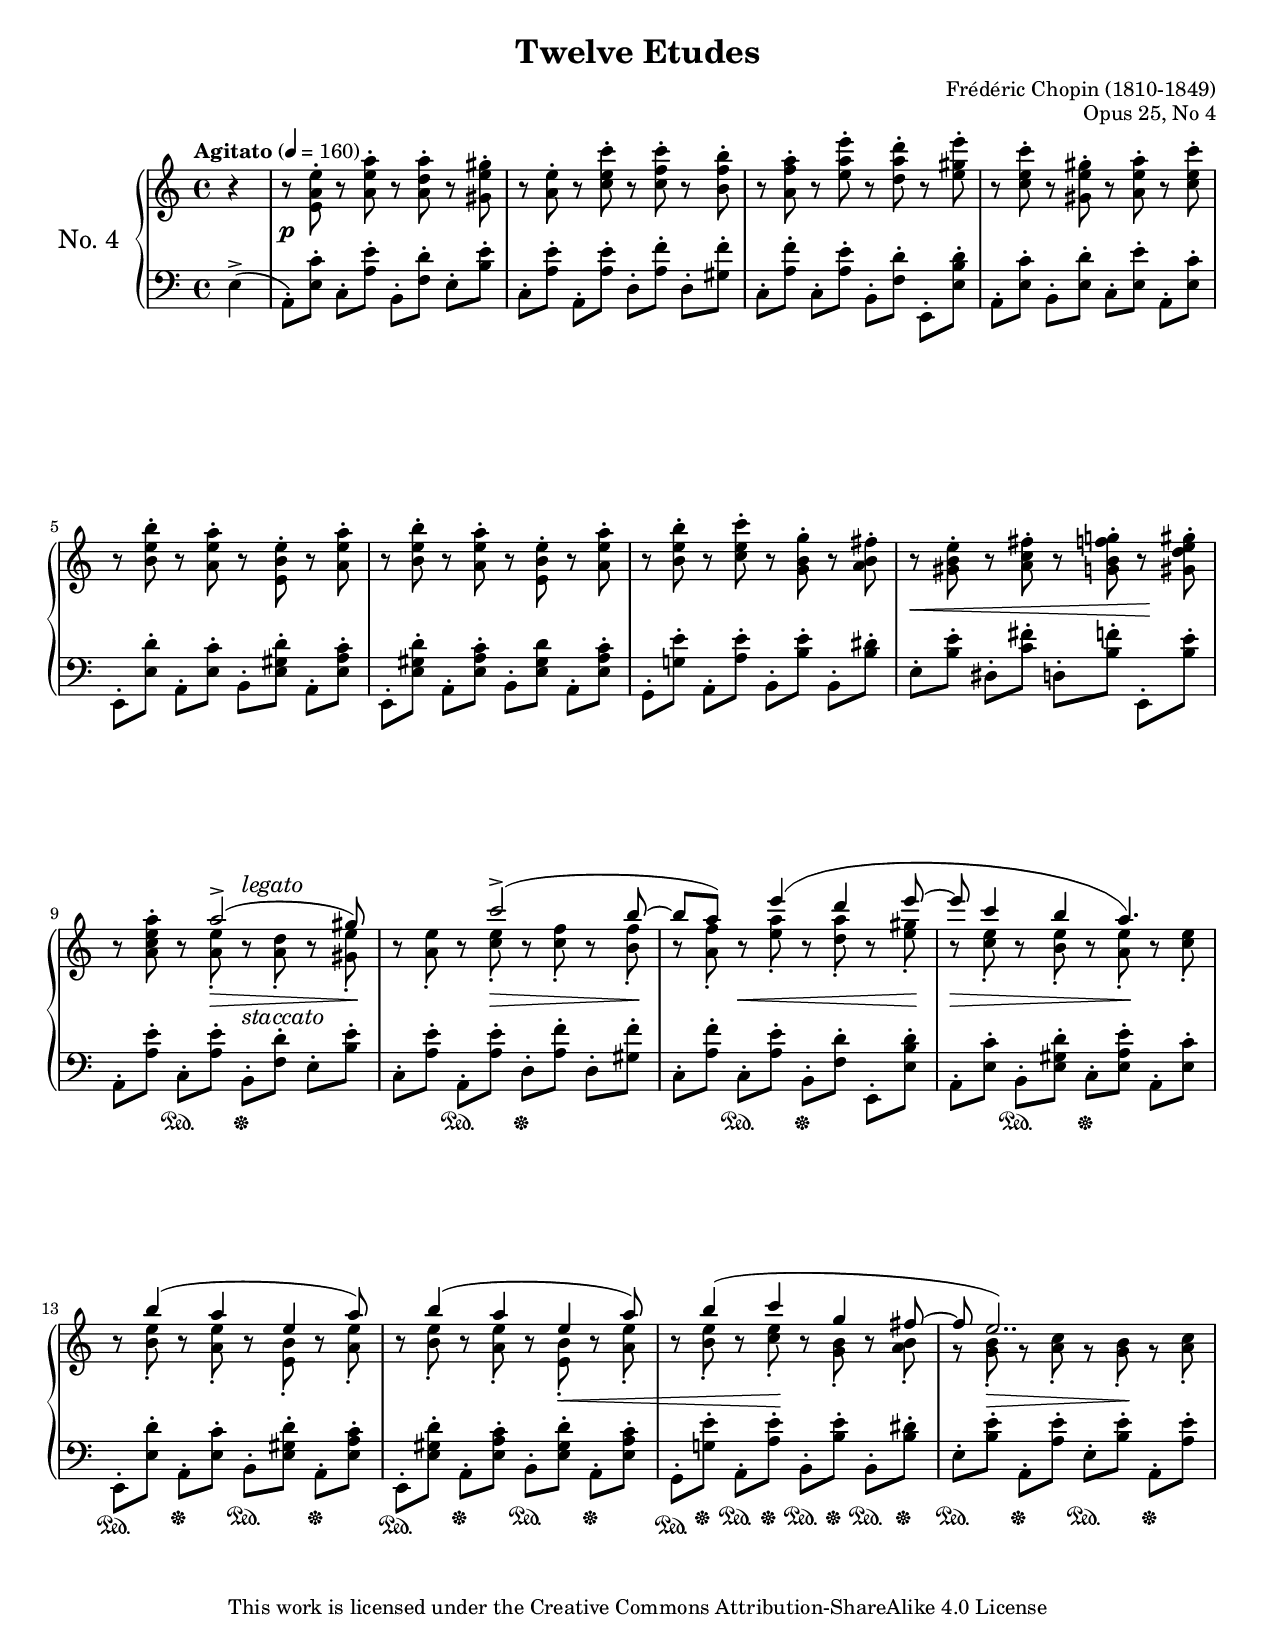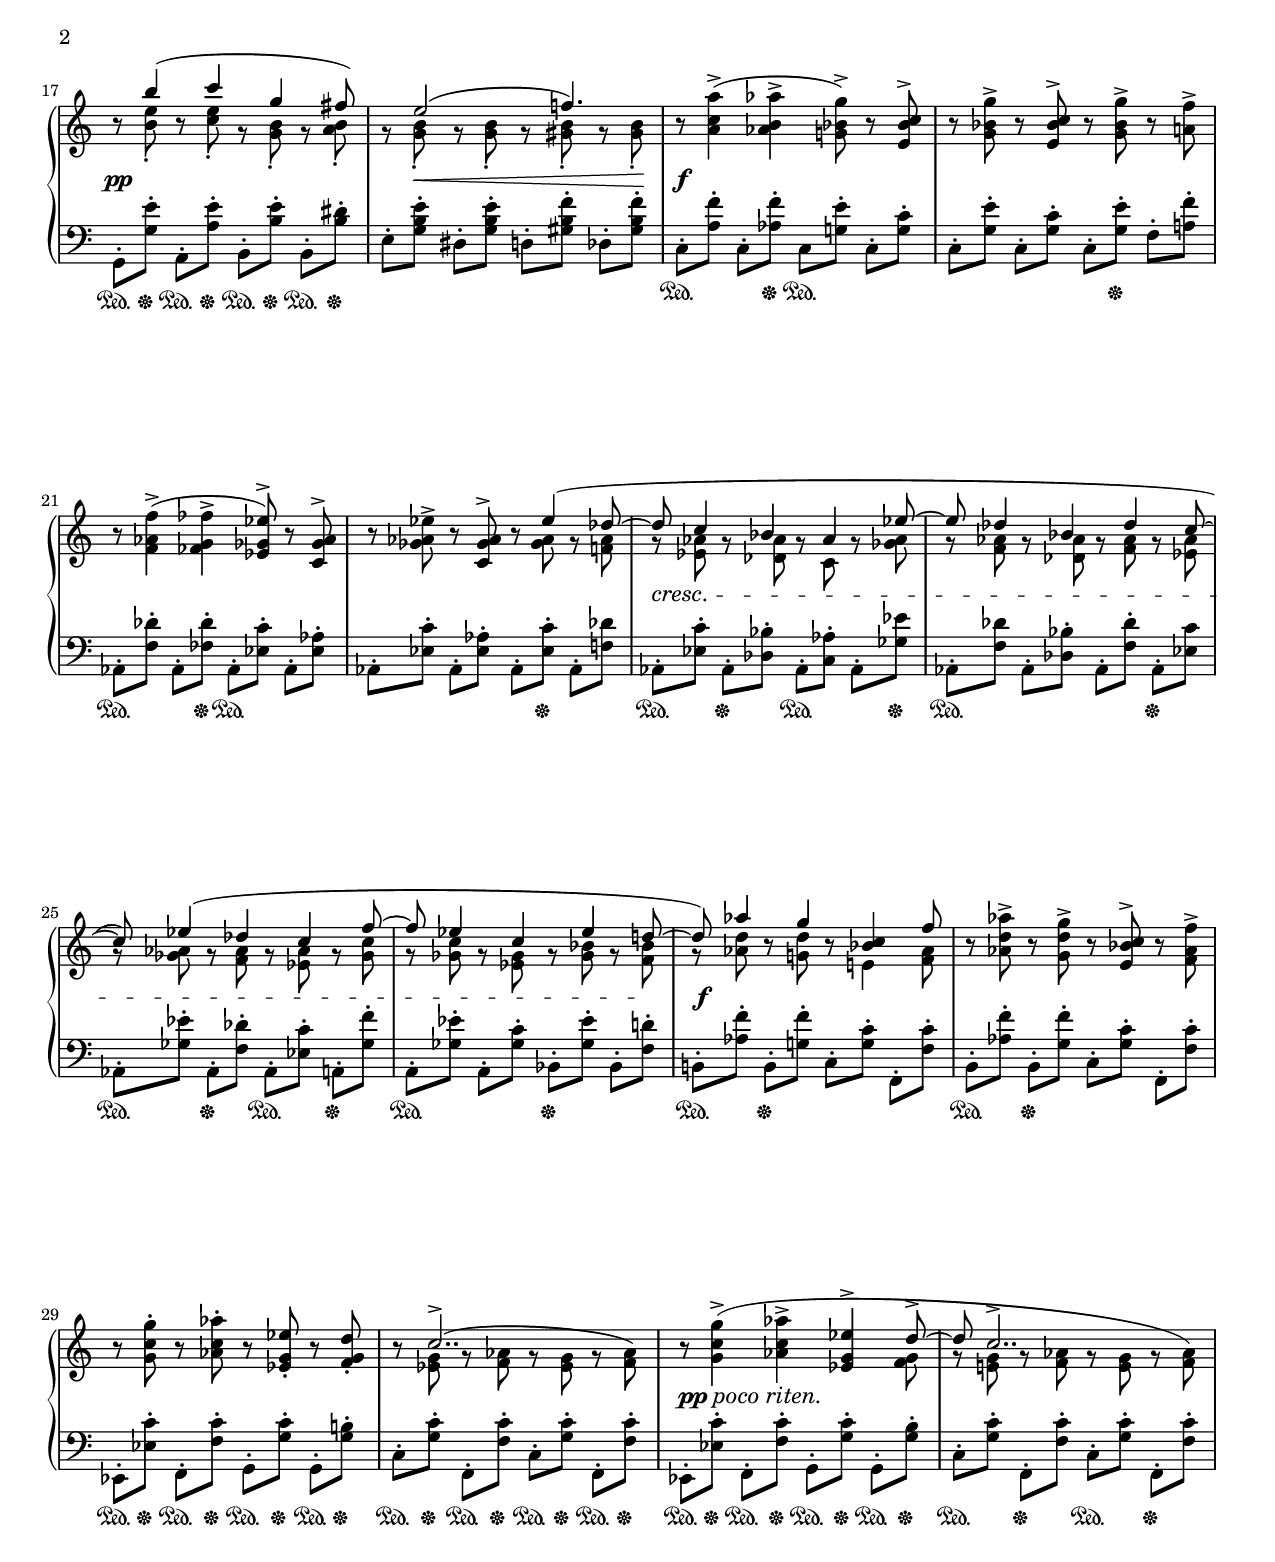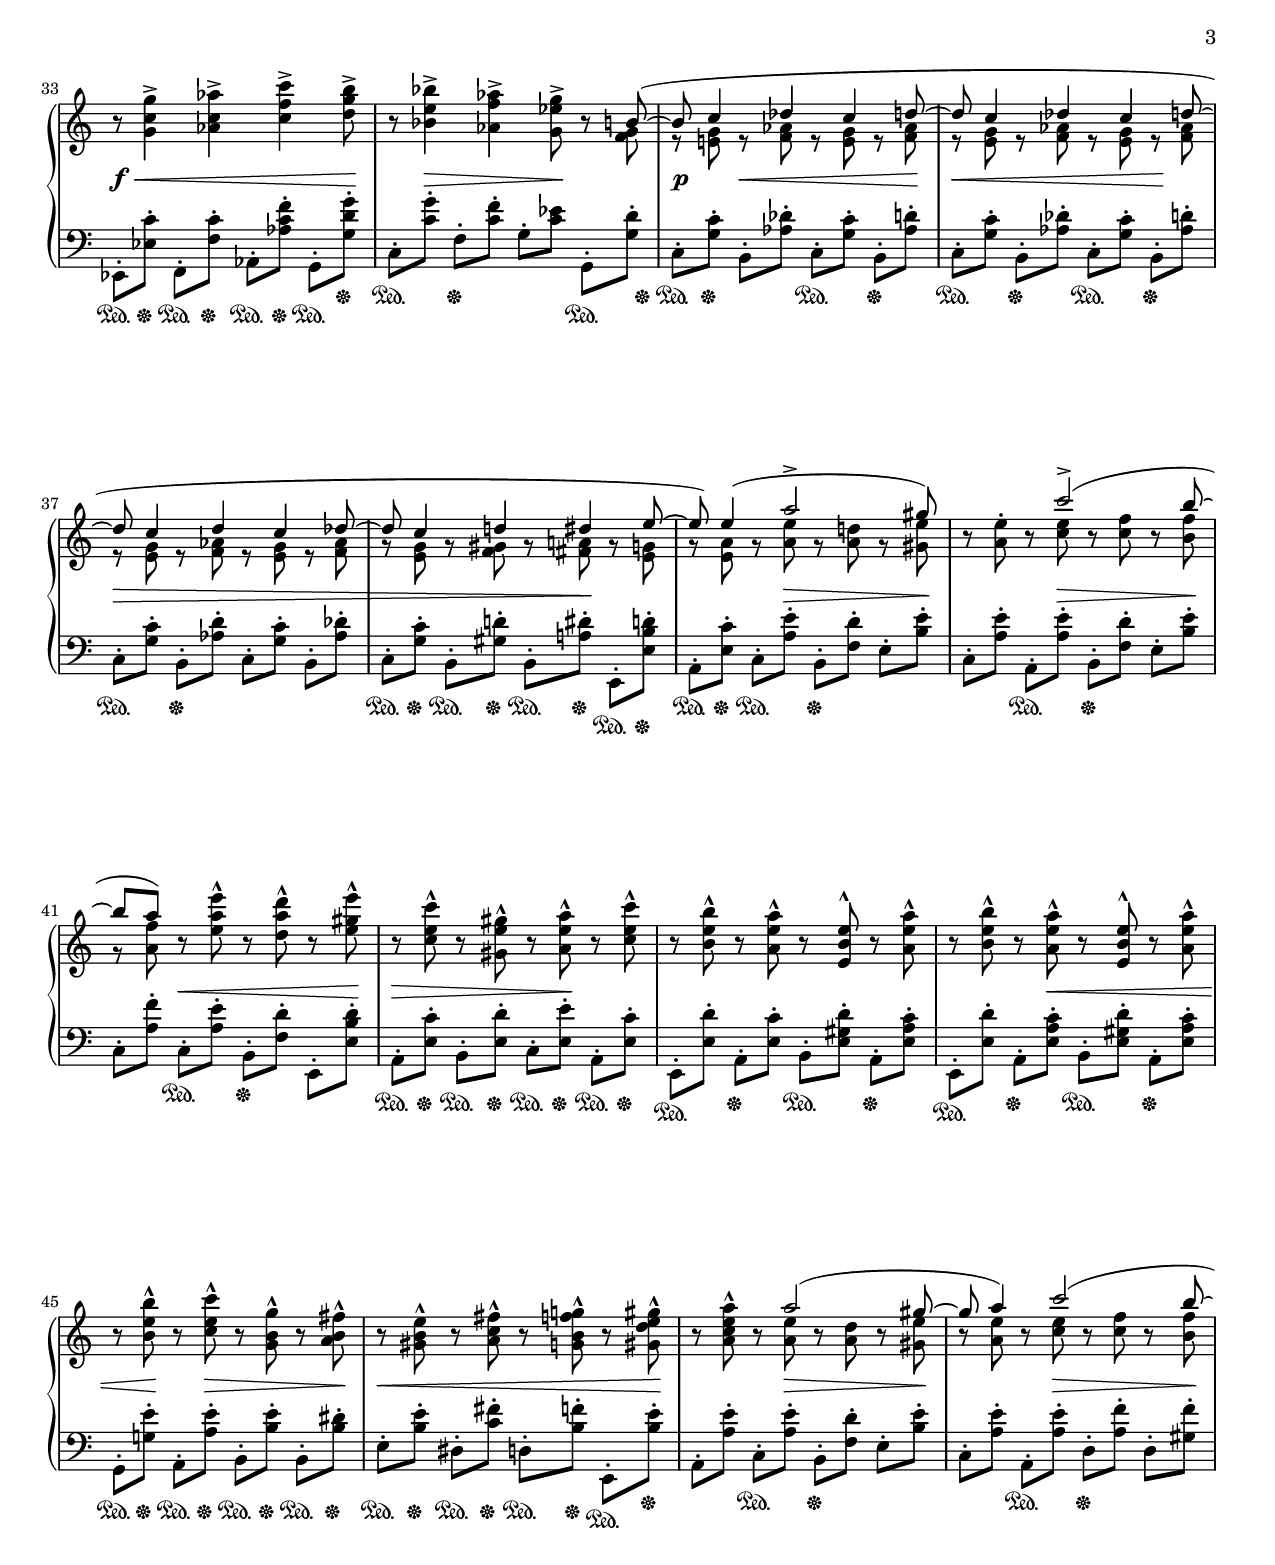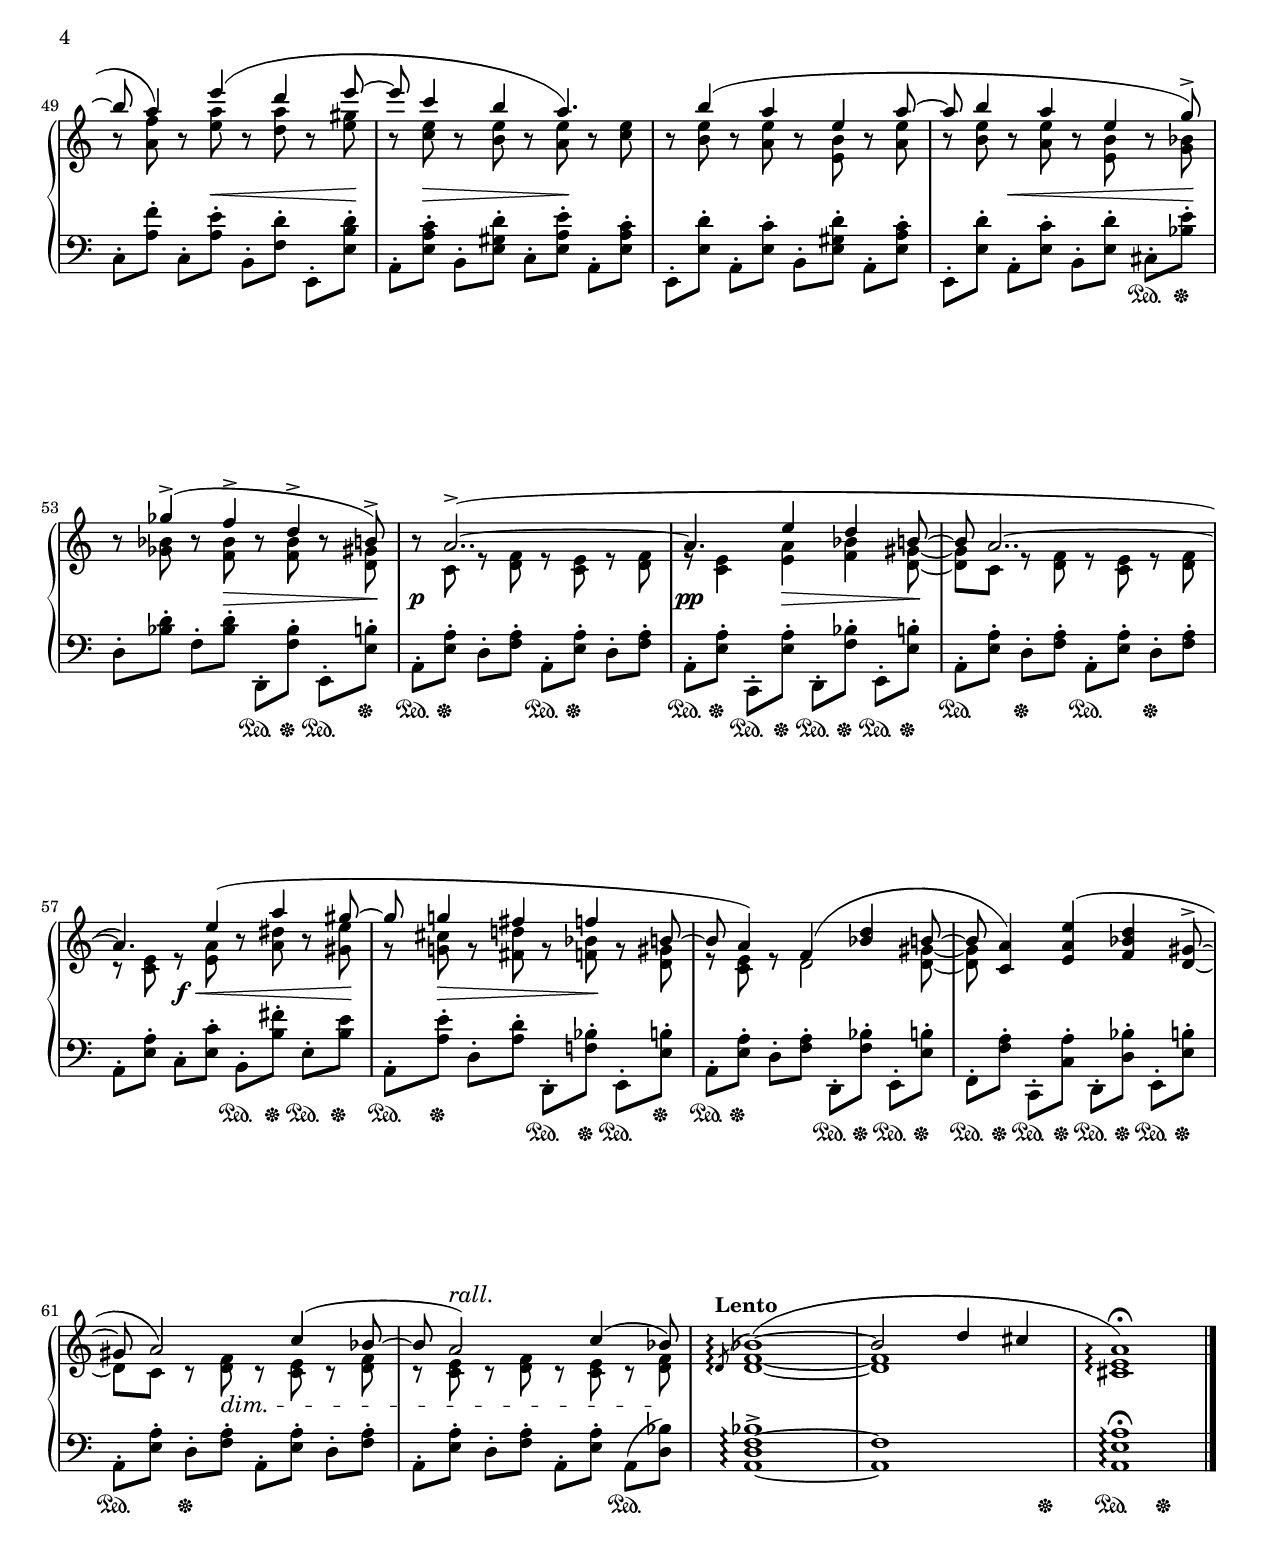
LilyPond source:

\version "2.24.1"
\language "english"

\include "includes/header-paper.ily"
%...+....1....+....2....+....3....+....4....+....5....+....6....+....7....+....
\version "2.24.1"

\include "global-variables.ily"

%%% Positions and shapes %%%

lengthenTieA = \tweak minimum-length 4 \etc
lengthenArp = 
  \tweak positions #'(-3 . 1) 
  \tweak extra-spacing-width #'(-1 . 0)
  \tweak X-offset -1
  \tweak vertical-skylines ##f
  \etc

%%% Music %%%

global = {
  \time 4/4
  \key a \minor
  \accidentalStyle piano
  \set Timing.beamExceptions = #'()
  \set Timing.baseMoment = #(ly:make-moment 1/4)
  \set Timing.beatStructure = 1,1,1,1
}

rightHandUpper = \relative {
  \voiceOne
  \partial 4 s4
  s1 * 8 |
  
  \barNumberCheck 9
  s4. a''2->( gs8) |
  s4. c2->( b8~ |
  b8 a) s8 e'4( d e8~ |
  e8 c4 b a4.) |
  s8 b4( a e a8) |
  s8 b4( a e a8) |
  s8 b4( c g fs8~ |
  fs8 e2..) |
  
  \barNumberCheck 17
  s8 b'4( c g fs8) |
  s8 e2( f4.) |
  s1 * 3 |
  s2 s8 ef4( df8~ |
  df8 c4 bf af ef'8-\lengthenTieA ~ |
  ef8 df4 bf df c8~ |
  
  \barNumberCheck 25
  c8) ef4( df c f8~ |
  f8 ef4 c ef d8~ |
  d8) af'4 g <bf, c> f'8 |
  s1 * 2 |
  s8 c2..*6/7->( \hideNotes af8) \unHideNotes | 
  s2.. d8->~ |
  d8 c2..-> |
  
  \barNumberCheck 33
  s1 |
  s2.. b8~( |
  b8 c4 df c d8~ |
  d8 c4 df c d8~ |
  d8 c4 d c df8-\lengthenTieA ~ |
  df8 c4 d ds e8~ |
  e8) e4( a2-> gs8) |
  s4. c2->( b8~ |
  
  \barNumberCheck 41
  b8 a) s2. |
  s1 * 5 |
  s4. a2( gs8~ |
  gs8 a4) c2( b8~ |
  
  \barNumberCheck 49
  b8 a4) e'( d e8~ |
  e8 c4 b a4.) |
  s8 b4( a e a8~ |
  a8 b4 a e g8->) |
  s8 gf4->( f-> d-> b8->) |
  s8 a2..->(~ |
  a4. e'4 d b8~ |
  b8 a2..~ |
  
  \barNumberCheck 57
  a4.) e'4( a gs8-\lengthenTieA ~ |
  gs8 g4 fs f b,8~ |
  b8 a4) f( <bf d> b8~ |
  b8 <c, a'>4) <e a e'>( <f bf d> <d gs>8->~
  gs8 a2) c4( bf8~ |
  bf8 a2)^\rall c4( bf8) |
  \tempo "Lento"
  \acciaccatura { d,8-\lengthenArp \arpeggio } bf'1(~ |
  bf2 d4 cs |
  
  \barNumberCheck 65
  <cs, e a>1)\arpeggio \fermata |
  \bar "|."
}

rightHandLower = \relative {
  \oneVoice
  \stemDown
  \partial 4 r4
  r8 <e' a e'>-. r <a e' a>-. r <a d a'>-. r <gs e' gs>-. |
  r8 <a e'>-. r <c e c'>-. r <c f c'>-. r <b f' b>-. |
  r8 <a f' a>-. r <e' a e'>-. r <d a' d>-. r <e gs e'>-. |
  r8 <c e c'>-. r <gs e' gs>-. r <a e' a>-. r <c e c'>-. |
  r8 <b e b'>-. r <a e' a>-. r <e b' e>-. r <a e' a>-. |
  r8 <b e b'>-. r <a e' a>-. r <e b' e>-. r <a e' a>-. |
  r8 <b e b'>-. r <c e c'>-. r <g b g'>-. r <a b fs'>-. |
  r8 <gs b e>-. r <a c fs>-. r <g b f' g>-. r <gs d' e gs>-. |
  
  \barNumberCheck 9
  r8 <a c e a>-. r \voiceTwo <a e'>-. b\rest^\legato <a d>-. b\rest <gs e'>-. |
  b8\rest <a e'>-. b\rest <c e>-. b\rest  <c f>-. b\rest <b f'>-. |
  b8\rest <a f'>-. b\rest <e a>-. b\rest <d a'>-. b\rest <e gs>-. |
  b8\rest <c e>-. b\rest <b e>-. b\rest <a e'>-. b\rest <c e>-. |
  b8\rest <b e>-. b\rest <a e'>-. b\rest <e, b'>-. b'\rest <a e'>-. |
  b8\rest <b e>-. b\rest <a e'>-. b\rest <e, b'>-. b'\rest <a e'>-. |
  b8\rest <b e>-. b\rest <c e>-. b\rest <g b>-. b\rest <a b>-. |
  g8\rest <g b>-. g\rest <a c>-. g\rest <g b>-. g\rest <a c>-. |
  
  \barNumberCheck 17
  b8\rest <b e>-. b\rest <c e>-. g\rest <g b>-. g\rest <a b>-. |
  g8\rest <g b>-. g\rest <g b>-. g\rest <gs b>-. g\rest <gs b>-. |
  \oneVoice
  r8 <a c a'>4->( <af b af'>-> <g bf g'>8->) r <e bf' c>^> |
  r8 <g bf g'>-> r <e bf' c>^> r <g bf g'>-> r <a f'>-> |
  r8 <f af f'>4->( <ff g ff'>-> <ef gf ef'>8^>) r <c gf' af>^> |
  r8 <gf' af ef'>-> r <c, gf' af>^> r \voiceTwo <gf' af> g\rest <f af> |
  g8\rest <ef af> g\rest <df af'> g\rest c, g'\rest <gf af> |
  g8\rest <f af> g\rest <df af'> g\rest <f af> g\rest <ef af> |
  
  \barNumberCheck 25
  g8\rest <gf af> g\rest <f af> g\rest <ef af> g\rest <gf c> |
  g8\rest <gf c> g\rest <ef gf> g\rest <gf bf> g\rest <f bf> |
  g8\rest <af d> b\rest <g d'> b\rest e,4 <f af>8 |
  \oneVoice
  r8 <af d af'>-> r <g d' g>-> r <e bf' c>^> r <f af f'>-> |
  r8 <g c g'>-. r <af c af'>-. r <ef g ef'>-. r <f g d'>-. |
  \voiceTwo
  b8\rest <ef, g> g\rest <f af> g\rest <ef g> g\rest <f af> |
  \oneVoice
  r8 <g c g'>4->( <af c af'>-> <ef g ef'>^> \voiceTwo <f g>8 |
  g8\rest <e g> g\rest <f af> g\rest <e g> g\rest <f af>) |
  
  \barNumberCheck 33
  \oneVoice
  r8 <g c g'>4-> <af c af'>-> <c f c'>-> <d g b>8-> |
  r8 <bf e bf'>4-> <af f' af>-> <g ef' g>8-> r \voiceTwo <f g> |
  \repeat unfold 3 {
    e8\rest <e g>  e\rest <f af> e\rest <e g> e\rest <f af> |
  }
  g8\rest <e g> g\rest <f gs> g\rest <fs a> g\rest <e g> |
  g8\rest <e a> g\rest <a e'> g\rest <a d> g\rest <gs e'> |
  b8\rest <a e'>^. b\rest <c e> b\rest <c f> b\rest <b f'> |
  
  \barNumberCheck 41
  g8\rest <a f'> \oneVoice r <e' a e'>-^ r <d a' d>-^ r <e gs e'>-^ |
  r8 <c e c'>-^ r <gs e' gs>-^ r <a e' a>-^ r <c e c'>-^ |
  r8 <b e b'>-^ r <a e' a>-^ r <e b' e>^^ r <a e' a>-^ |
  r8 <b e b'>-^ r <a e' a>-^ r <e b' e>^^ r <a e' a>-^ |
  r8 <b e b'>-^ r <c e c'>-^ r <g b g'>-^ r <a b fs'>-^ |
  r8 <gs b e>-^ r <a c fs>-^ r <g b f' g>-^ r <gs d' e gs>-^ |
  r8 <a c e a>-^ r \voiceTwo <a e'> b\rest <a d> b\rest <gs e'> |
  b8\rest <a e'> b\rest <c e> b\rest <c f> b\rest <b f'> |
  
  \barNumberCheck 49
  b8\rest <a f'> b\rest <e a> b\rest <d a'> b\rest <e gs> |
  b8\rest <c e> b\rest <b e> b\rest <a e'> b\rest <c e> |
  b8\rest <b e> b\rest <a e'> b\rest <e, b'> b'\rest <a e'> |
  b8\rest <b e> b\rest <a e'> b\rest <e, b'> b'\rest <g bf> |
  b8\rest <gf bf> b\rest <f bf> b\rest <f bf> b\rest <d, gs> |
  b'8\rest c, e\rest <d f> e\rest <c e> e\rest <d f> |
  e8\rest <c e>4 <e a> <f bf> <d gs>8~ |
  q8 c e\rest <d f> e\rest <c e> e\rest <d f> |
  
  \barNumberCheck 57
  c8\rest <c e> e\rest <e a> b'\rest <a ds> b\rest <gs e'> |
  g8\rest <g cs> g\rest <fs d'> g\rest <f bf> g\rest <d gs> |
  e8\rest <c e> e\rest d2 <d gs>8~ |
  q8 s s2 s8 \hideNotes d~ \unHideNotes |
  d8 c c\rest <d f> c\rest <c e> c\rest <d f> |
  c8\rest <c e> c\rest <d f> c\rest <c e> c\rest <d f> |
  <d f>1~ |
  q1 |
  
  \barNumberCheck 65
  s1 |
}

rightHand = <<
  \clef treble
  \global
  \tempo "Agitato" 4 = 160
  \new Voice \rightHandUpper
  \new Voice \rightHandLower
>>

leftHand = \relative {
  \clef bass
  \global
  \partial 4 e4->( 
  a,8-.) <e' c'>-. c-. <a' e'>-. b,-. <f' d'>-. e-. <b' e>-. |
  c,8-. <a' e'>-. a,-. <a' e'>-. d,-. <a' f'>-. d,-. <gs f'>-. |
  c,8-. <a' f'>-. c,-. <a' e'>-. b,-. <f' d'>-. e,-. <e' b' d>-. |
  a,8-. <e' c'>-. b-. <e d'>-. c-. <e e'>-. a,-. <e' c'>-. |
  e,8-. <e' d'>-. a,-. <e' c'>-. b-. <e gs d'>-. a,-. <e' a c>-. |
  e,8-. <e' gs d'>-. a,-. <e' a c>-.  b-. <e gs d'> a,-. <e' a c>-. |
  g,8-. <g' e'>-. a,-. <a' e'>-. b,-. <b' e>-. b,-. <b' ds>-. |
  e,8-. <b' e>-. ds,-. <c' fs>-. d,-. <b' f'>-. e,,-. <b'' e>-. |
  
  \barNumberCheck 9
  a,8-. <a' e'>-. c,-. <a' e'>-. b,-.^\stacc <f' d'>-. e-. <b' e>-. |
  c,8-. <a' e'>-. a,-. <a' e'>-. d,-. <a' f'>-. d,-. <gs f'>-. |
  c,8-. <a' f'>-. c,-. <a' e'>-. b,-. <f' d'>-. e,-. <e' b' d>-. |
  a,8-. <e' c'>-. b-. <e gs d'>-. c-. <e a e'>-. a,-. <e' c'>-. |
  e,8-. <e' d'>-. a,-. <e' c'>-. b-. <e gs d'>-. a,-. <e'a c>-. |
  e,8-. <e' gs d'>-. a,-. <e' a c>-. b-. <e gs d'>-. a,-. <e' a c>-. |
  g,8-. <g' e'>-. a,-. <a' e'>-. b,-. <b' e>-. b,-. <b' ds>-. |
  e,8-. <b' e>-. a,-. <a' e'>-. e-. <b' e>-. a,-. <a' e'>-.
  
  \barNumberCheck 17
  g,8-. <g' e'>-. a,-. <a' e'>-. b,-. <b' e>-. b,-. <b' ds>-. |
  e,8-. <g b e>-. ds-. <g b e>-. d-. <gs b f'>-. df-. <gs b f'>-. |
  c,8-. <a' f'>-. c,-. <af' f'>-. c, <g' e'>-. c,-. <g' c>-. |
  c,8-. <g' e'>-. c,-. <g' c>-. c,-. <g' e'>-. f-. <a f'>-. |
  af,8-. <f' df'>-. af,-. <ff' df'>-. af,-. <ef' c'>-. af,-. <ef' af>-. |
  af,8-. <ef' c'>-. af,-. <ef' af>-. af,-. <ef' c'>-. af,-. <f' df'> |
  af,8-. <ef' c'>-. af,-. <df bf'>-. af-. <c af'>-. af-. <gf' ef'> |
  af,8-. <f' df'> af,-. <df bf'>-. af-. <f' df'>-. af,-. <ef' c'> |
  
  \barNumberCheck 25
  af,8-. <gf' ef'>-. af,-. <f' df'>-. af,-. <ef' c'>-. a,-. <gf' f'>-. |
  a,8-. <gf' ef'>-. a,-. <gf' c>-. bf,-. <gf' ef'>-. bf,-. <f' d'>-. |
  b,8-. <af' f'>-. b,-. <g' f'>-. c,-. <g' c>-. f,-. <f' c'>-. |
  b,8-. <af' f'>-. b,-. <g' f'>-. c,-. <g' c>-. f,-. <f' c'>-. |
  ef,8-. <ef' c'>-. f,-. <f' c'>-. g,-. <g' c>-. g,-. <g' b!>-. |
  c,8-. <g' c>-. f,-. <f' c'>-. c-. <g' c>-. f,-. <f' c'>-. |
  ef,8-. <ef' c'>-. f,-. <f' c'>-. g,-. <g'c>-. g,-. <g' b>-. |
  c,8-. <g' c>-. f,-. <f' c'>-. c-. <g' c>-. f,-. <f' c'>-. |
  
  \barNumberCheck 33
  ef,8-. <ef' c'>-. f,-. <f' c'>-. af,-. <af' c f>-. g,-. <g' d' g>-. |
  c,8-. <c' g'>-. f,-. <c' f>-. g-. <c ef> g,-. <g' d'>-. |
  c,8-. <g' c>-. b,-. <af' df>-. c,-. <g' c>-. b,-. <af' d>-. |
  c,8-. <g' c>-. b,-. <af' df>-. c,-. <g' c>-. b,-. <af' d>-. |
  c,8-. <g' c>-. b,-. <af' d>-. c,-. <g' c>-. b,-. <af' df>-. |
  c,8-. <g' c>-. b,-. <gs' d'>-. b,-. <a' ds>-. e,-. <e' b' d>-. |
  a,8-. <e' c'>-. c-. <a' e'>-. b,-. <f' d'>-. e-. <b' e>-. |
  c,8-. <a' e'>-. a,-. <a' e'>-. b,-. <f' d'>-. e-. <b' e>-. |
  
  \barNumberCheck 41
  c,8-. <a' f'>-. c,-. <a' e'>-. b,-. <f' d'>-. e,-. <e' b' d>-. |
  a,8-. <e' c'>-. b-. <e d'>-. c-. <e e'>-. a,-. <e' c'>-. |
  e,8-. <e' d'>-. a,-. <e' c'>-. b-. <e gs d'>-. a,-. <e' a c>-. |
  e,8-. <e' d'>-. a,-. <e' a c>-. b-. <e gs d'>-. a,-. <e' a c>-. |
  g,8-. <g' e'>-. a,-. <a' e'>-. b,-. <b' e>-. b,-. <b' ds>-. |
  e,8-. <b' e>-. ds,-. <c' fs>-. d,-. <b' f'>-. e,,-. <b'' e>-. |
  a,8-. <a' e'>-. c,-. <a' e'>-. b,-. <f' d'>-. e-. <b' e>-. |
  c,8-. <a' e'>-. a,-. <a' e'>-. d,-. <a' f'>-. d,-. <gs f'>-. |
  
  \barNumberCheck 49
  c,8-. <a' f'>-. c,-. <a' e'>-. b,-. <f' d'>-. e,-. <e' b' d>-. |
  a,8-. <e' a c>-. b-. <e gs d'>-. c-. <e a e'>-. a,-. <e' a c>-. |
  e,8-. <e' d'>-. a,-. <e' c'>-. b-. <e gs d'>-. a,-. <e' a c>-. |
  e,8-. <e' d'>-. a,-. <e' c'>-. b-. <e d'>-. cs-. <bf' e>-. |
  \stemDown
  d,8-. <bf' d>-. f-. <bf d>-. d,,-. <f' bf>-. e,-. <e' b'>-. |
  a,8-. <e' a>-. d-. <f a>-. a,-. <e' a>-. d-. <f a>-. |
  a,8-. <e' a>-. c,-. <e' a>-. d,-. <f' bf>-. e,-. <e' b'>-. |
  a,8-. <e' a>-. d-. <f a>-. a,-. <e' a>-. d-. <f a>-. |
  
  \barNumberCheck 57
  a,8-. <e' a>-. c-. <e c'>-. b-. <b' fs'>-. e,-. <b' e> |
  a,8-. <a' e'>-. d,-. <a' d>-. d,,-. <f' bf>-. e,-. <e' b'>-. |
  a,8-. <e' a>-. d-. <f a>-. d,-. <f' bf>-. e,-. <e' b'>-. |
  f,8-. <f' a>-. c,-. <c' a'>-. d,-. <d' bf'>-. e,-. <e' b'>-. |
  a,8-. <e' a>-. d-. <f a>-. a,-. <e' a>-. d-. <f a>-. |
  a,8-. <e' a>-. d-. <f a>-. a,-. <e' a>-. a,( <d bf'>) |
  <a~ d f~ bf>1->\arpeggio |
  <a f'>1 |
  
  \barNumberCheck 65
  <a e' a>1\arpeggio \fermata |
}

dynamics = {
  \override TextScript.Y-offset = -0.5
  \partial 4 s4
  s1\p |
  s1 * 6 |
  s2.\< s4\! |
  
  \barNumberCheck 9
  s4. s8\> s4. s8\! | 
  s4. s8\> s4. s8\! | 
  s4 s2\< s8 s\! |
  s2\> s8 s4.\! |
  s1 | 
  s2 s8 s\< s4 |
  s4. s8\! s2 |
  s8 s\> s4. s8\! s4 |
  
  \barNumberCheck 17
  s1\pp |
  s8 s\< s2 s8 s\! |
  s1\f |
  s1 * 3 |
  s1\cresc |
  s1 |
  
  \barNumberCheck 25
  s1 |
  s2.. s8\! |
  s1\f |
  s1 * 3 |
  s1^\ppPocoRiten
  s1 |
  
  \barNumberCheck 33
  s2..\f\< s8\! |
  s8 s2\> s4.\! |
  s4\p s2\< s8 s\! |
  s2.\< s4\! |
  s4.\> s8 s2 |
  s2 s8 s\! s4 |
  s4. s8\> s4. s8\! |
  s4. s8\> s4. s8\! |
  
  \barNumberCheck 41
  s4 s2\< s8 s\! |
  s2\> s8 s\! s4 |
  s1 |
  s4. s8\< s2 |
  s8 s\! s s\> s4. s8\! |
  s2..\< s8\! |
  s4. s8\> s4. s8\! |
  s4. s8\> s4. s8\! |
  
  \barNumberCheck 49
  s4. s8\< s4. s8\! |
  s8 s\> s4. s8\! s4 |
  s1 |
  s4 s2\< s8 s\! |
  s4. s8\> s4. s8\! |
  s1\p |
  s4.\pp s8\> s4. s8\! |
  s1 |
  
  \barNumberCheck 57
  s4 s2\f\< s8 s\! |
  s8 s\> s4. s8\! s4 |
  s1 * 2 |
  s4. s8\dim s2 |
  s2.. s8\! |
}

pedal = {
  \partial 4 s4
  s1 * 8 |
  
  \barNumberCheck 9
  \repeat unfold 4 { s4 s\sd s2\su | }
  s4\sd \override SustainPedal.Y-offset = 1 s\su s\sd s\su |
  \revert SustainPedal.Y-offset
  s4\sd \override SustainPedal.Y-offset = 1 s\su s\sd s\su |
  \revert SustainPedal.Y-offset
  s8\sd \override SustainPedal.Y-offset = 1 s\su s\sd s\su s\sd s\su s\sd 
    s\su |
  s4\sd s\su s\sd s\su |
  \revert SustainPedal.Y-offset
  
  \barNumberCheck 17
  s8\sd s\su s\sd s\su s\sd s\su s\sd s\su |
  s1 |
  \override SustainPedal.Y-offset = 1
  s4.\sd s8\su s2\sd |
  s2 s8 s\su s4 |
  \revert SustainPedal.Y-offset
  s4.\sd s8\su s2\sd |
  s2 s8 s\su s4 |
  s4\sd s\su s\sd s8 s\su |
  s2.\sd s4\su |
  
  \barNumberCheck 25
  s4\sd s\su s\sd s\su |
  s2\sd s\su |
  s4\sd s2.\su |
  s4\sd s2.\su |
  \repeat unfold 3 { s8\sd s\su s\sd s\su s\sd s\su s\sd s\su | }
  s4\sd s\su s\sd s\su |
  
  \barNumberCheck 33
  s8\sd s\su s\sd s\su s\sd s\su s\sd 
    \override SustainPedal.Y-offset = 2 s\su |
  s4\sd s2\su \revert SustainPedal.Y-offset s8.\sd 
    \override SustainPedal.Y-offset = 2 s16\su |
  s8\sd s\su s4 s\sd s\su |
  s4\sd s\su s\sd s\su |
  s4\sd s2.\su |
  s8\sd s\su s\sd s\su s\sd s\su \revert SustainPedal.Y-offset s\sd s\su |
  \override SustainPedal.Y-offset = 2
  s8\sd s\su s4\sd s2\su |
  s4 s\sd s\su s |
  
  \barNumberCheck 41
  s4 s\sd s\su s |
  \override SustainPedal.Y-offset = 1
  s8\sd s\su s\sd s\su s\sd s\su s\sd s\su |
  \revert SustainPedal.Y-offset
  s4\sd \override SustainPedal.Y-offset = 1 s\su s\sd s\su |
  \revert SustainPedal.Y-offset
  s4\sd \override SustainPedal.Y-offset = 1 s\su s\sd s\su |
  s8\sd s\su s\sd s\su s\sd s\su s\sd s\su |
  s8\sd s\su s\sd s\su s\sd s\su \revert SustainPedal.Y-offset s\sd 
    \override SustainPedal.Y-offset = 2 s\su |
  s4 s\sd s\su s |
  s4 s\sd s\su s |
  \revert SustainPedal.Y-offset
  
  \barNumberCheck 49
  s1 * 3 |
  s2. s8\sd s\su |
  s2 s8\sd s\su s\sd \override SustainPedal.Y-offset = 2 s\su |
  s8\sd s\su s4 s8\sd s\su s4 |
  s8\sd s\su \revert SustainPedal.Y-offset s\sd s\su s\sd s\su s\sd s\su |
  \override SustainPedal.Y-offset = 2
  s4\sd s\su s\sd s\su |
  
  \barNumberCheck 57
  s2 s8\sd s\su s\sd s\su |
  s8\sd s\su \revert SustainPedal.Y-offset s4 s8\sd s\su s\sd 
    \override SustainPedal.Y-offset = 2 s\su |
  s8\sd s\su \revert SustainPedal.Y-offset s4 s8\sd s\su s\sd s\su |
  s8\sd s\su s\sd s\su s\sd s\su s\sd s\su |
  s4\sd s2.\su |
  s2. s4\sd |
  s1 |
  s2.. s8\su |
  
  \barNumberCheck 65
  s2\sd s2\su |
}

forceBreaks = {
  \partial 4 s4\noBreak
  \repeat unfold 4 { s1\noBreak s1\noBreak s1\noBreak s1\break } \pageBreak
  \barNumberCheck 17
  \repeat unfold 4 { s1\noBreak s1\noBreak s1\noBreak s1\break } \pageBreak
  \barNumberCheck 33
  \repeat unfold 4 { s1\noBreak s1\noBreak s1\noBreak s1\break } \pageBreak
  \barNumberCheck 49
  \repeat unfold 3 { s1\noBreak s1\noBreak s1\noBreak s1\break }
  s1\noBreak s1\noBreak s1\noBreak s1\noBreak s1\pageBreak
}

etudeFourMusic = \score {
  \header {
    opus = "Opus 25, No 4"
  }
  \keepWithTag layout
  \new PianoStaff \with { instrumentName = \markup \huge "No. 4" } <<
    \new Staff = "upper" \rightHand
    \new Dynamics \dynamics
    \new Staff = "lower" \leftHand
    \new Dynamics \pedal
    \new Devnull \forceBreaks
  >>
}

etudeFourMidi = \book {
  \bookOutputName "etude-op25-no4"
  \score { 
    \keepWithTag midi
    <<
      \new Staff = "upper" << \rightHand \dynamics \pedal >>
      \new Staff = "lower" << \leftHand \dynamics \pedal >>
    >>
    \midi {}
  }
}


% \noPointAndClick % <-- uncomment me for smaller PDF size

\etudeFourMusic
\etudeFourMidi
